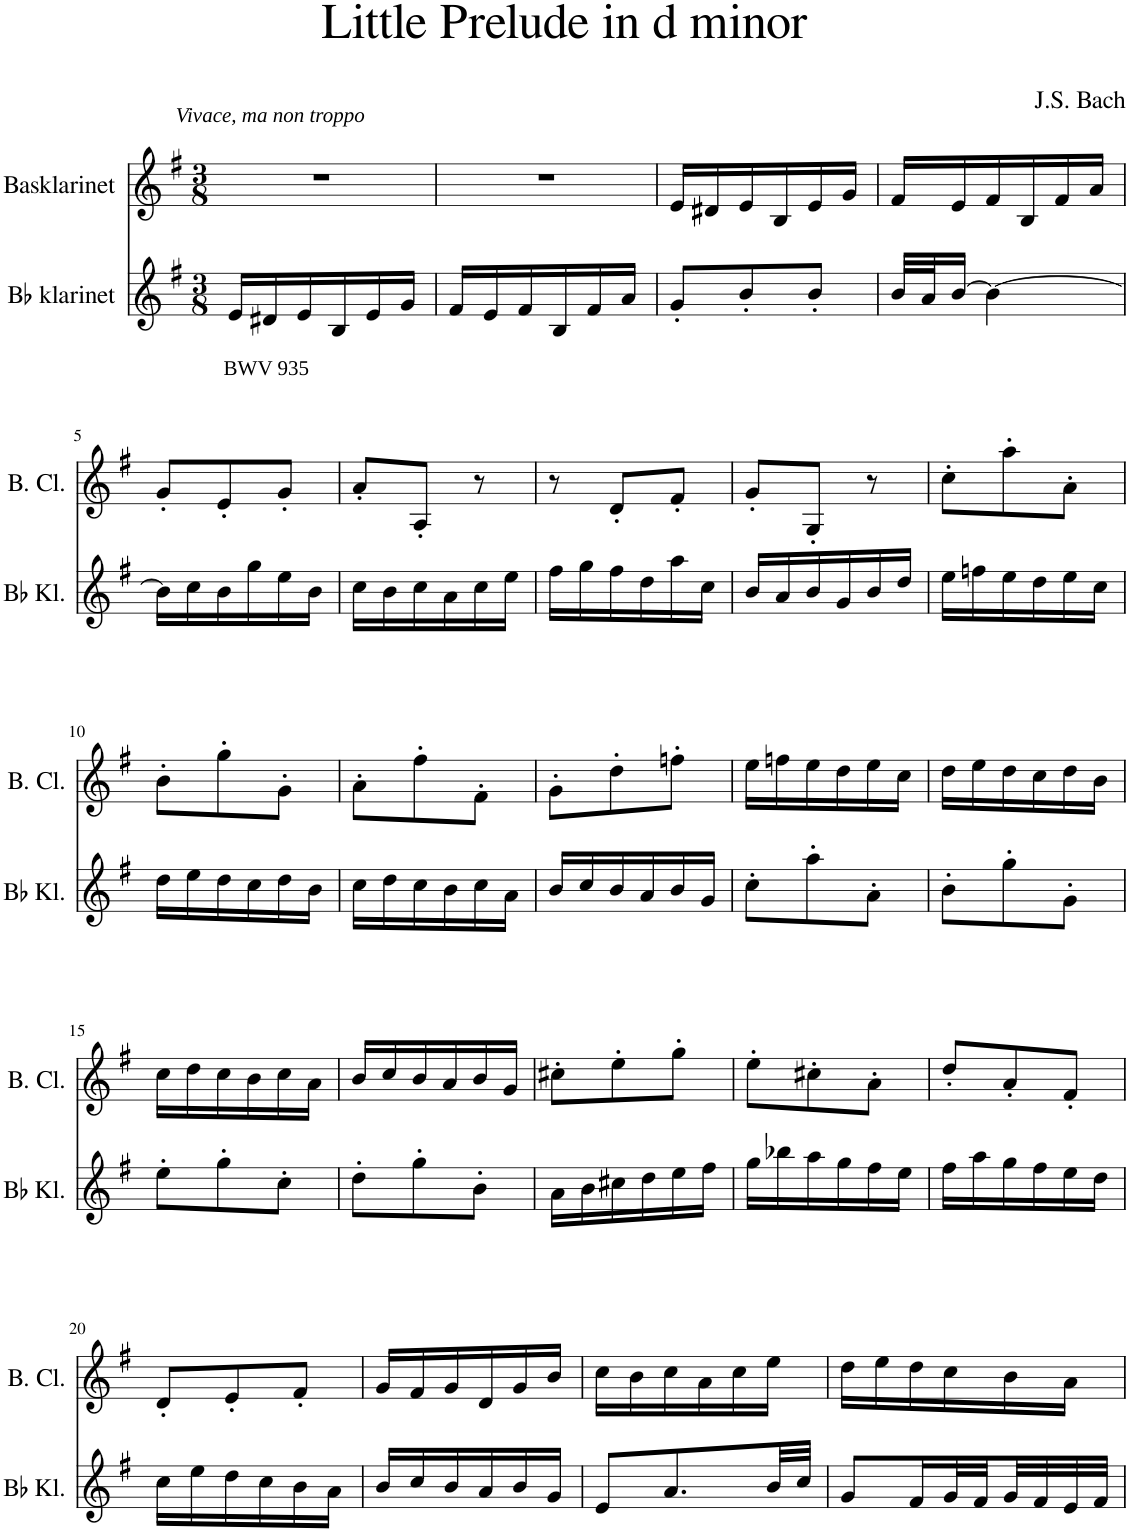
**kern	**kern
*part2	*part1
*staff2	*staff1
*I"Bb klarinet	*I"Basklarinet
*I'Bb Kl.	*
*clefG2	*clefG2
*Trd1c2	*Trd8c14
*k[f#]	*k[f#]
*M3/8	*M3/8
=1	=1
!	!LO:TX:a:i:t=Vivace, ma non troppo
16e/LL	4.r
16d#X/	.
16e/	.
16B/	.
16e/	.
16g/JJ	.
=2	=2
16f#/LL	4.r
16e/	.
16f#/	.
16B/	.
16f#/	.
16a/JJ	.
=3	=3
8g'/L	16e/LL
.	16d#X/
8b'/	16e/
.	16B/
8b'/J	16e/
.	16g/JJ
=4	=4
32b/LLL	16f#/LL
32a/J	.
[16b/JJ	16e/
4b\_	16f#/
.	16B/
.	16f#/
.	16a/JJ
!!LO:LB:g=z
=5	=5
*	*^
16b\LL]	8g'/L	4ryy
16cc\	.	.
16b\	8e'/	.
16gg\	.	.
16ee\	8g'/J	16ryy
!	!	!LO:TX:a:t=BWV 935
16b\JJ	.	16ryy
*	*v	*v
=6	=6
16cc\LL	8a'/L
16b\	.
16cc\	8A'/J
16a\	.
16cc\	8r
16ee\JJ	.
=7	=7
16ff#\LL	8r
16gg\	.
16ff#\	8d'/L
16dd\	.
16aa\	8f#'/J
16cc\JJ	.
=8	=8
16b/LL	8g'/L
16a/	.
16b/	8G'/J
16g/	.
16b/	8r
16dd/JJ	.
=9	=9
16ee\LL	8cc'\L
16ffn\	.
16ee\	8aa'\
16dd\	.
16ee\	8a'\J
16cc\JJ	.
!!LO:LB:g=z
=10	=10
16dd\LL	8b'\L
16ee\	.
16dd\	8gg'\
16cc\	.
16dd\	8g'\J
16b\JJ	.
=11	=11
16cc\LL	8a'\L
16dd\	.
16cc\	8ff#'\
16b\	.
16cc\	8f#'\J
16a\JJ	.
=12	=12
16b/LL	8g'\L
16cc/	.
16b/	8dd'\
16a/	.
16b/	8ffn'\J
16g/JJ	.
=13	=13
8cc'\L	16ee\LL
.	16ffn\
8aa'\	16ee\
.	16dd\
8a'\J	16ee\
.	16cc\JJ
=14	=14
8b'\L	16dd\LL
.	16ee\
8gg'\	16dd\
.	16cc\
8g'\J	16dd\
.	16b\JJ
!!LO:LB:g=z
=15	=15
8ee'\L	16cc\LL
.	16dd\
8gg'\	16cc\
.	16b\
8cc'\J	16cc\
.	16a\JJ
=16	=16
8dd'\L	16b/LL
.	16cc/
8gg'\	16b/
.	16a/
8b'\J	16b/
.	16g/JJ
=17	=17
16a\LL	8cc#X'\L
16b\	.
16cc#X\	8ee'\
16dd\	.
16ee\	8gg'\J
16ff#\JJ	.
=18	=18
16gg\LL	8ee'\L
16bb-X\	.
16aa\	8cc#X'\
16gg\	.
16ff#\	8a'\J
16ee\JJ	.
=19	=19
16ff#\LL	8dd'/L
16aa\	.
16gg\	8a'/
16ff#\	.
16ee\	8f#'/J
16dd\JJ	.
!!LO:LB:g=z
=20	=20
16cc\LL	8d'/L
16ee\	.
16dd\	8e'/
16cc\	.
16b\	8f#'/J
16a\JJ	.
=21	=21
16b/LL	16g/LL
16cc/	16f#/
16b/	16g/
16a/	16d/
16b/	16g/
16g/JJ	16b/JJ
=22	=22
8e/L	16cc\LL
.	16b\
8.a/	16cc\
.	16a\
.	16cc\
32b/LL	16ee\JJ
32cc/JJJ	.
=23	=23
8g/L	16dd\LL
.	16ee\
16f#/L	16dd\
32g/L	16cc\
32f#/	.
32g/	16b\
32f#/	.
32e/	16a\JJ
32f#/JJJ	.
=	=
*-	*-
